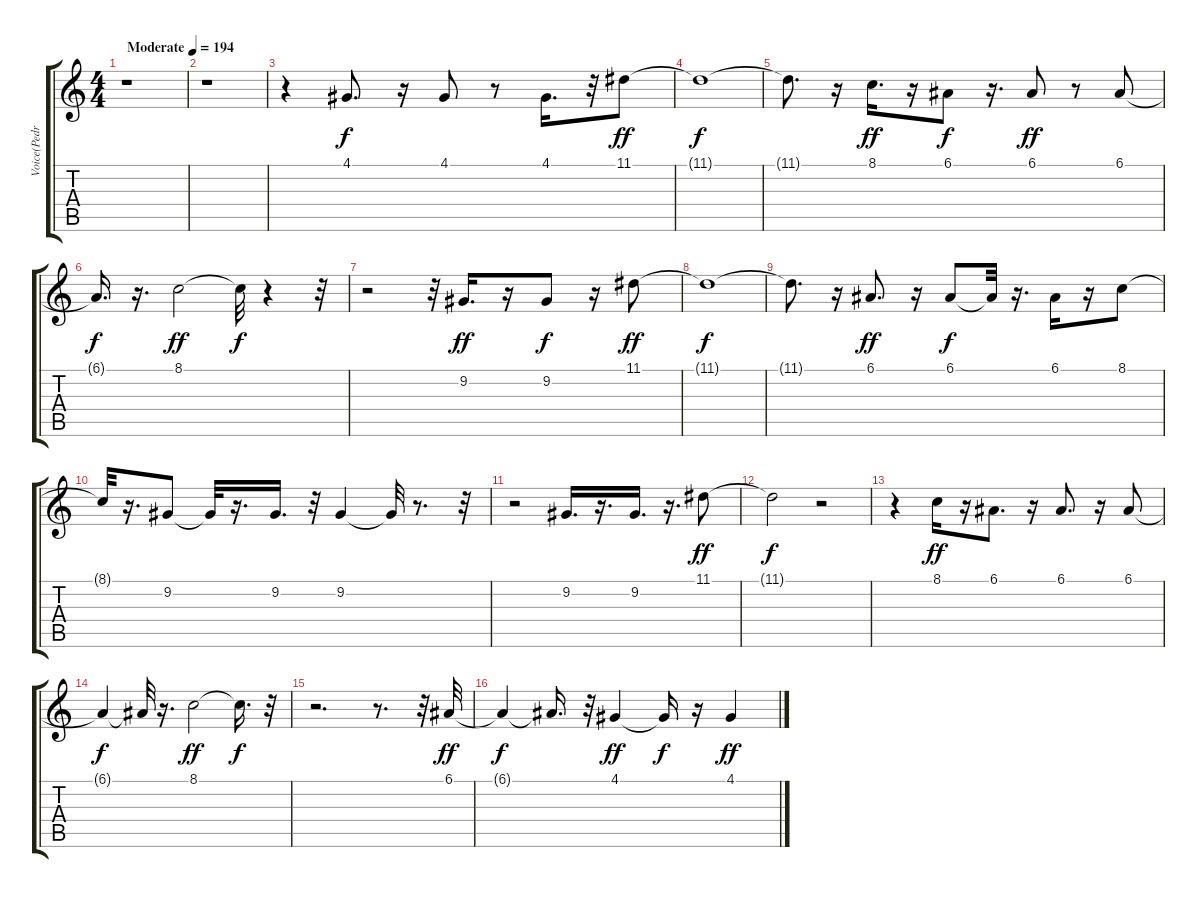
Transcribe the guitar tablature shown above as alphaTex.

\track ("Voice(Pedro)" "Voice(Pedr") {instrument flute}
\staff {score tabs}
\tuning (E4 B3 G3 D3 A2 E2) {hide}
\ts (4 4)
\tempo (194 "Moderate")
\clef g2
\ks c
r.1{dy f instrument flute} |
r.1 |
r.4 4.1.8{d} r.16 4.1.8 r.8 4.1.16{d} r.32 11.1.8{dy ff} |
11.1{t}.1{dy f} |
11.1{t}.8{d} r.16 8.1.16{d dy ff} r.16 6.1.8{dy f} r.16{d} 6.1.8{dy ff} r.8 6.1.8 |
6.1{t}.16{d dy f} r.16{d} 8.1.2{dy ff} 8.1{t}.32{dy f} r.4 r.32 |
r.2 r.32 9.2.16{d dy ff} r.16 9.2.8{dy f} r.16 11.1.8{dy ff} |
11.1{t}.1{dy f} |
11.1{t}.8{d} r.16 6.1.8{d dy ff} r.16 6.1.8{dy f} 6.1{t}.32 r.16{d} 6.1.16 r.16 8.1.8 |
8.1{t}.32 r.16{d} 9.2.8 9.2{t}.32 r.16{d} 9.2.16{d} r.32 9.2.4 9.2{t}.32 r.8{d} r.32 |
r.2 9.2.16{d} r.16{d} 9.2.16{d} r.16{d} 11.1.8{dy ff} |
11.1{t}.2{dy f} r.2 |
r.4 8.1.16{dy ff} r.16 6.1.8{d} r.16 6.1.8{d} r.16 6.1.8 |
6.1{t}.4{dy f} 6.1{t}.32 r.16{d} 8.1.2{dy ff} 8.1{t}.16{d dy f} r.32 |
r.2{d} r.8{d} r.32 6.1.32{dy ff} |
6.1{t}.4{dy f} 6.1{t}.16{d} r.32 4.1.4{dy ff} 4.1{t}.16{dy f} r.16 4.1.4{dy ff}
